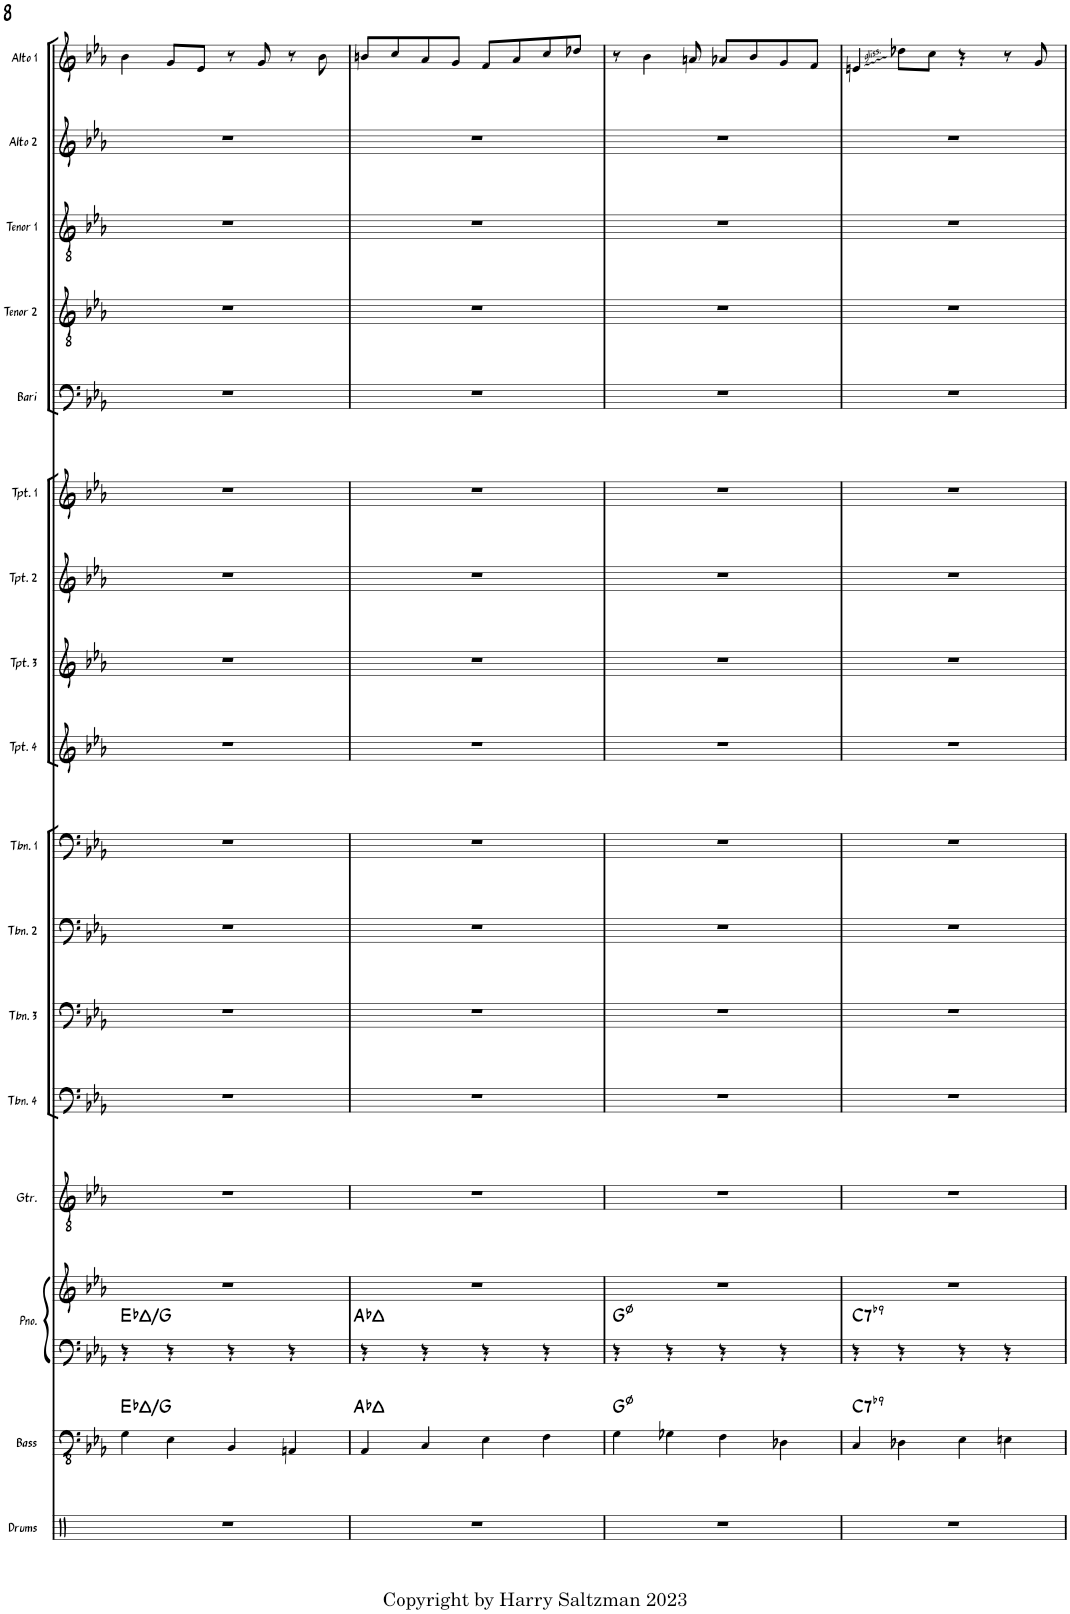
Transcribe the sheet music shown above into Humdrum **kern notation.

**kern	**kern	**harte	**kern	**kern	**harte	**kern	**kern	**kern	**kern	**kern	**kern	**kern	**kern	**kern	**kern	**kern	**kern	**kern	**kern
*part17	*part16	*part16	*part15	*part15	*part15	*part14	*part13	*part12	*part11	*part10	*part9	*part8	*part7	*part6	*part5	*part4	*part3	*part2	*part1
*staff18	*staff17	*	*staff16	*staff15	*	*staff14	*staff13	*staff12	*staff11	*staff10	*staff9	*staff8	*staff7	*staff6	*staff5	*staff4	*staff3	*staff2	*staff1
*I"Drums	*I"Bass	*	*I"Piano	*	*	*I"Guitar	*I"Trombone 4	*I"Trombone 3	*I"Trombone 2	*I"Trombone 1	*I"Trumpet 4	*I"Trumpet 3	*I"Trumpet 2	*I"Trumpet 1	*I"Bari Sax	*I"Tenor Sax 2	*I"Tenor Sax 1	*I"Alto Sax 2	*I"Alto Sax 1
*I'Drums	*I'Bass	*	*I'Pno.	*	*	*I'Gtr.	*I'Tbn. 4	*I'Tbn. 3	*I'Tbn. 2	*I'Tbn. 1	*I'Tpt. 4	*I'Tpt. 3	*I'Tpt. 2	*I'Tpt. 1	*I'Bari	*I'Tenor 2	*I'Tenor 1	*I'Alto 2	*I'Alto 1
!!LO:PB:g=z
*clefX	*clefFv4	*	*clefF4	*clefG2	*	*clefGv2	*clefF4	*clefF4	*clefF4	*clefF4	*clefG2	*clefG2	*clefG2	*clefG2	*clefF4	*clefGv2	*clefGv2	*clefG2	*clefG2
*	*	*	*	*	*	*	*	*	*	*	*ITrd1c2	*ITrd1c2	*ITrd1c2	*ITrd1c2	*ITrd12c21	*ITrd8c14	*ITrd8c14	*ITrd5c9	*ITrd5c9
*k[]	*k[b-e-a-]	*	*k[b-e-a-]	*k[b-e-a-]	*	*k[b-e-a-]	*k[b-e-a-]	*k[b-e-a-]	*k[b-e-a-]	*k[b-e-a-]	*k[b-e-a-]	*k[b-e-a-]	*k[b-e-a-]	*k[b-e-a-]	*k[b-e-a-]	*k[b-e-a-]	*k[b-e-a-]	*k[b-e-a-]	*k[b-e-a-]
*M4/4	*M4/4	*	*M4/4	*M4/4	*	*M4/4	*M4/4	*M4/4	*M4/4	*M4/4	*M4/4	*M4/4	*M4/4	*M4/4	*M4/4	*M4/4	*M4/4	*M4/4	*M4/4
=29	=29	=29	=29	=29	=29	=29	=29	=29	=29	=29	=29	=29	=29	=29	=29	=29	=29	=29	=29
1r	4GG\	Eb:maj/3	4r	1r	Eb:maj/3	1r	1r	1r	1r	1r	1r	1r	1r	1r	1r	1r	1r	1r	4b-\
.	4EE-\	.	4r	.	.	.	.	.	.	.	.	.	.	.	.	.	.	.	8g/L
.	.	.	.	.	.	.	.	.	.	.	.	.	.	.	.	.	.	.	8e-/J
.	4BBB-/	.	4r	.	.	.	.	.	.	.	.	.	.	.	.	.	.	.	8r
.	.	.	.	.	.	.	.	.	.	.	.	.	.	.	.	.	.	.	8g/
.	4AAAn/	.	4r	.	.	.	.	.	.	.	.	.	.	.	.	.	.	.	8r
.	.	.	.	.	.	.	.	.	.	.	.	.	.	.	.	.	.	.	8b-\
=30	=30	=30	=30	=30	=30	=30	=30	=30	=30	=30	=30	=30	=30	=30	=30	=30	=30	=30	=30
1r	4AAA-/	Ab:maj	4r	1r	Ab:maj	1r	1r	1r	1r	1r	1r	1r	1r	1r	1r	1r	1r	1r	8bn/L
.	.	.	.	.	.	.	.	.	.	.	.	.	.	.	.	.	.	.	8cc/
.	4CC/	.	4r	.	.	.	.	.	.	.	.	.	.	.	.	.	.	.	8a-/
.	.	.	.	.	.	.	.	.	.	.	.	.	.	.	.	.	.	.	8g/J
.	4EE-\	.	4r	.	.	.	.	.	.	.	.	.	.	.	.	.	.	.	8f/L
.	.	.	.	.	.	.	.	.	.	.	.	.	.	.	.	.	.	.	8a-/
.	4FF\	.	4r	.	.	.	.	.	.	.	.	.	.	.	.	.	.	.	8cc/
.	.	.	.	.	.	.	.	.	.	.	.	.	.	.	.	.	.	.	8dd-X/J
=31	=31	=31	=31	=31	=31	=31	=31	=31	=31	=31	=31	=31	=31	=31	=31	=31	=31	=31	=31
1r	4GG\	G:hdim7	4r	1r	G:hdim7	1r	1r	1r	1r	1r	1r	1r	1r	1r	1r	1r	1r	1r	8r
.	.	.	.	.	.	.	.	.	.	.	.	.	.	.	.	.	.	.	4b-\
.	4GG-X\	.	4r	.	.	.	.	.	.	.	.	.	.	.	.	.	.	.	.
.	.	.	.	.	.	.	.	.	.	.	.	.	.	.	.	.	.	.	8an/
.	4FF\	.	4r	.	.	.	.	.	.	.	.	.	.	.	.	.	.	.	8a-X/L
.	.	.	.	.	.	.	.	.	.	.	.	.	.	.	.	.	.	.	8b-/
.	4DD-X\	.	4r	.	.	.	.	.	.	.	.	.	.	.	.	.	.	.	8g/
.	.	.	.	.	.	.	.	.	.	.	.	.	.	.	.	.	.	.	8f/J
=32	=32	=32	=32	=32	=32	=32	=32	=32	=32	=32	=32	=32	=32	=32	=32	=32	=32	=32	=32
!	!	!LO:H:kt=7	!	!	!LO:H:kt=7	!	!	!	!	!	!	!	!	!	!	!	!	!	!
1r	4CC/	C:7(b9)	4r	1r	C:7(b9)	1r	1r	1r	1r	1r	1r	1r	1r	1r	1r	1r	1r	1r	4en/
.	4DD-X\	.	4r	.	.	.	.	.	.	.	.	.	.	.	.	.	.	.	8dd-X\L
.	.	.	.	.	.	.	.	.	.	.	.	.	.	.	.	.	.	.	8cc\J
.	4EE-\	.	4r	.	.	.	.	.	.	.	.	.	.	.	.	.	.	.	4r
.	4EEn\	.	4r	.	.	.	.	.	.	.	.	.	.	.	.	.	.	.	8r
.	.	.	.	.	.	.	.	.	.	.	.	.	.	.	.	.	.	.	8g/
=	=	=	=	=	=	=	=	=	=	=	=	=	=	=	=	=	=	=	=
*-	*-	*-	*-	*-	*-	*-	*-	*-	*-	*-	*-	*-	*-	*-	*-	*-	*-	*-	*-
